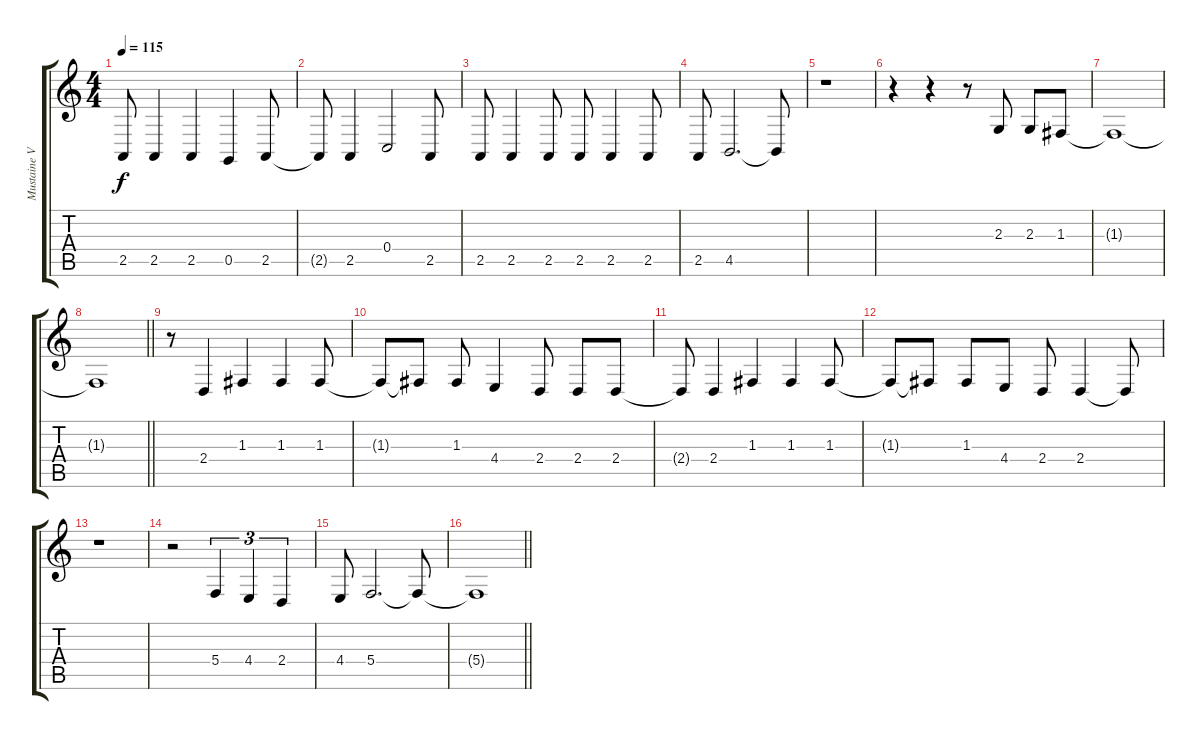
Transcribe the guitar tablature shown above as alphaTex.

\track ("Mustaine Voice " "Mustaine V") {instrument altosax}
\staff {score tabs}
\tuning (D4 A3 F3 C3 G2 D2) {hide}
\ts (4 4)
\tempo 115
\clef g2
\ks c
2.5{t}.8{dy f} 2.5.4 2.5.4 0.5.4 2.5.8 |
2.5{t}.8 2.5.4 0.4.2 2.5.8 |
2.5.8 2.5.4 2.5.8 2.5.8 2.5.4 2.5.8 |
2.5.8 4.5.2{d} 4.5{t}.8 |
r.1 |
r.4 r.4 r.8 2.3.8 2.3.8 1.3.8 |
1.3{t}.1 |
\barLineRight lightlight
1.3{t}.1 |
r.8{instrument tenorsax} 2.4.4 1.3.4 1.3.4 1.3.8 |
1.3{t}.8 1.3{t}.8 1.3.8 4.4.4 2.4.8 2.4.8 2.4.8 |
2.4{t}.8{instrument tenorsax} 2.4.4 1.3.4 1.3.4 1.3.8 |
1.3{t}.8 1.3{t}.8 1.3.8 4.4.8 2.4.8 2.4.4 2.4{t}.8 |
r.1 |
r.2 5.4.4{tu (3 2)} 4.4.4{tu (3 2)} 2.4.4{tu (3 2)} |
4.4.8 5.4.2{d} 5.4{t}.8 |
\barLineRight lightlight
5.4{t}.1
